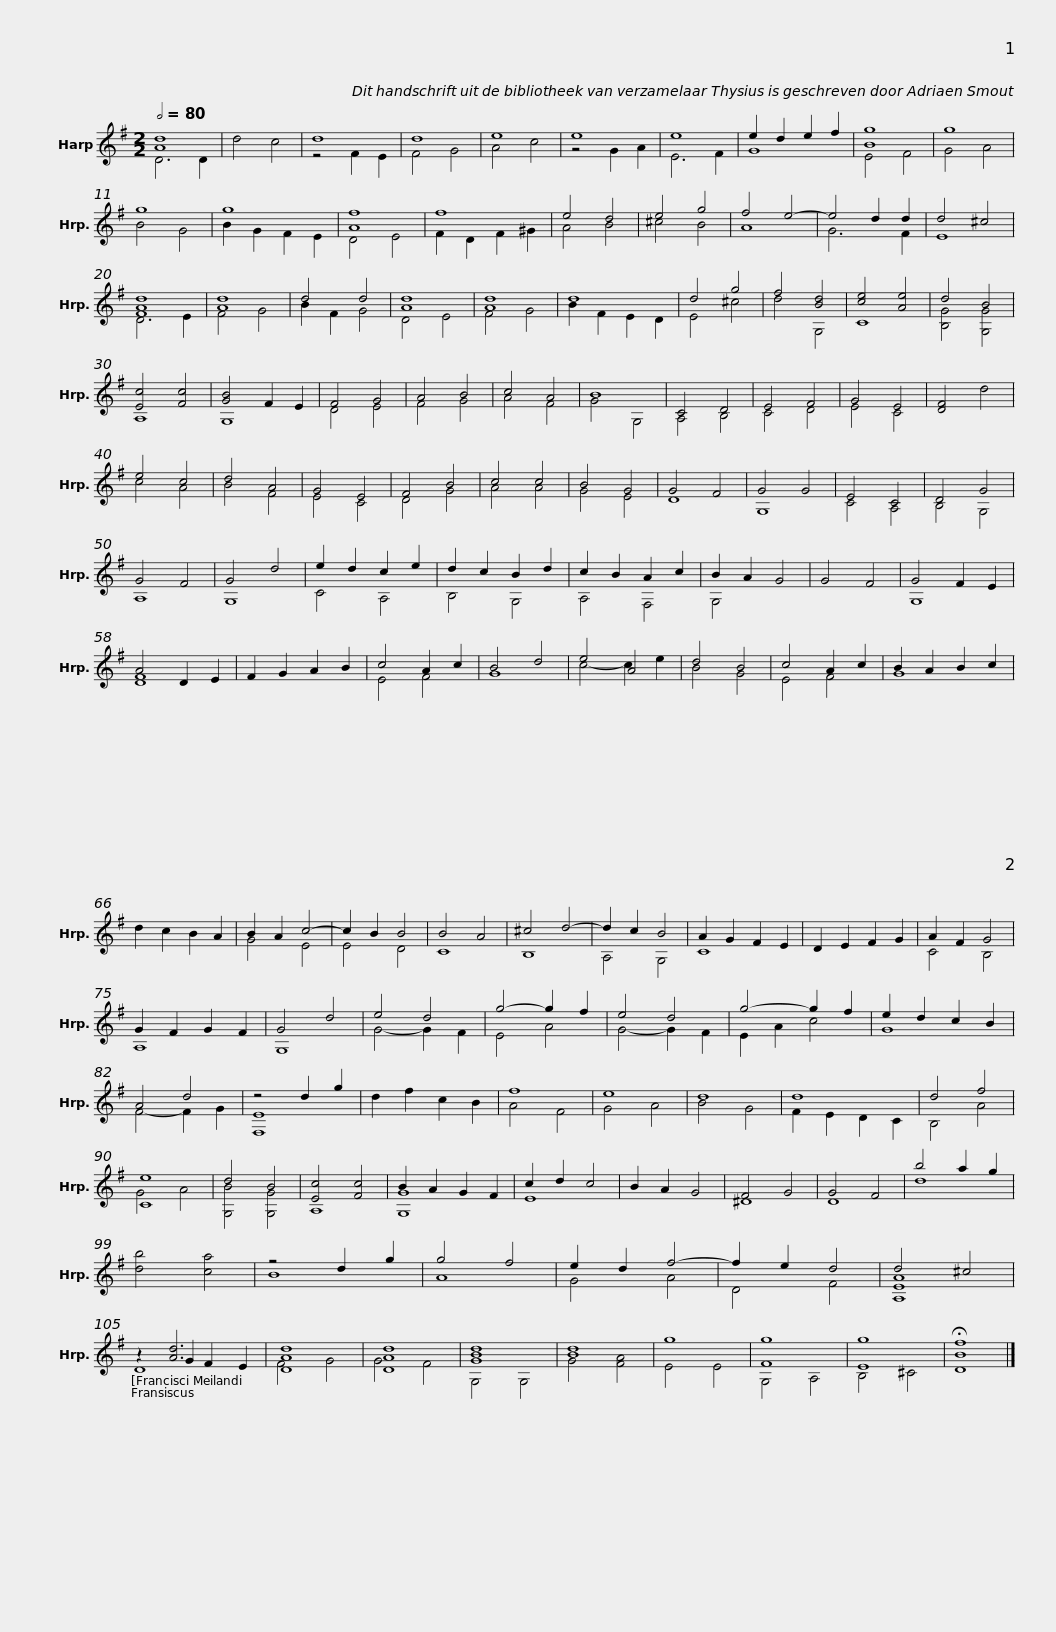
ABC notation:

X:1
%%score ( 1 2 3 )
L:1/8
Q:1/2=80
M:2/2
I:linebreak $
K:G
V:1 treble
V:2 treble
V:3 treble
V:1
 [Ad]8 | d4 c4 | d8 | d8 | e8 | %5
 e8 | e8 | e2 d2 e2 f2 |$ [Bg]8 | g8 | %10
 g8 | g8 | [Af]8 | f8 | e4 d4 | %15
 e4 g4 |$ f4 e4- | e4 d2 d2 | d4 ^c4 | [FAd]8 | %20
 [Ad]8 | d4 d4 | [Ad]8 | [Ad]8 |$ d8 | %25
 d4 g4 | f4 [Bd]4 | [ce]4 [Ae]4 | d4 B4 | [Ec]4 [Fc]4 | %30
 [GB]4 F2 E2 | F4 G4 |$ A4 B4 | c4 A4 | B8 | %35
 C4 D4 | E4 F4 | G4 E4 | [DF]4 d4 | e4 c4 |$ %40
 d4 A4 | G4 E4 | F4 B4 | c4 c4 | B4 G4 | %45
 G4 F4 | G4 G4 | E4 C4 |$ D4 G4 | G4 F4 | %50
 G4 d4 | e2 d2 c2 e2 | d2 c2 B2 d2 | c2 B2 A2 c2 | B2 A2 G4 | %55
 G4 F4 |$ G4 F2 E2 | A4 D2 E2 | F2 G2 A2 B2 | c4 A2 c2 | %60
 B4 d4 | e4 A4 | d4 B4 | c4 A2 c2 |$ B2 A2 B2 c2 | %65
 d2 c2 B2 A2 | B2 A2 c4- | c2 B2 B4 | B4 A4 | ^c4 d4- | %70
 d2 c2 B4 | A2 G2 F2 E2 |$ D2 E2 F2 G2 | A2 F2 G4 | G2 F2 G2 F2 | %75
 G4 d4 | e4 d4 | g4- g2 f2 | e4 d4 | g4- g2 f2 |$ %80
 e2 d2 c2 B2 | A4 d4 | z4 d2 g2 | d2 f2 c2 B2 | f8 | %85
 e8 | d8 | d8 |$ d4 f4 | [Ce]8 | %90
 d4 B4 | [Ec]4 [Fc]4 | B2 A2 G2 F2 | c2 d2 c4 | B2 A2 G4 | %95
 F4 G4 |$ G4 F4 | b4 a2 g2 | [db]4 [ca]4 | z4 d2 g2 | %100
 g4 f4 | e2 d2 f4- | f2 e2 d4 | d4 ^c4 |$ z2 [Ad]6 | %105
 [DAd]8 | [DAd]8 | [GBd]8 | [Bd]8 | g8 | %110
 [Fg]8 | [Eg]8 | !fermata![Bf]8 |] %113
V:2
 D6 D2 | x8 | z4 F2 E2 | F4 G4 | A4 c4 | %5
 z4 G2 A2 | E6 F2 | G8 |$ E4 F4 | G4 A4 | %10
 B4 G4 | B2 G2 F2 E2 | D4 E4 | F2 D2 F2 ^G2 | A4 B4 | %15
 ^c4 B4 |$ A8 | G6 F2 | E8 | D6 E2 | %20
 F4 G4 | B2 F2 G4 | D4 E4 | F4 G4 |$ B2 F2 E2 D2 | %25
 E4 ^c4 | d4 G,4 | C8 | [B,G]4 [G,G]4 | A,8 | %30
 G,8 | D4 E4 |$ F4 G4 | A4 F4 | G4 G,4 | %35
 A,4 B,4 | C4 D4 | E4 C4 | x8 | c4 A4 |$ %40
 B4 F4 | E4 C4 | D4 G4 | A4 A4 | G4 E4 | %45
 D8 | G,8 | C4 A,4 |$ B,4 G,4 | A,8 | %50
 G,8 | C4 A,4 | B,4 G,4 | A,4 F,4 | G,4 x4 | %55
 x8 |$ G,8 | [DF]8 | x8 | E4 F4 | %60
 G8 | c4- c2 e2 | B4 G4 | E4 F4 |$ G8 | %65
 x8 | G4 E4 | E4 D4 | C8 | B,8 | %70
 A,4 G,4 | C8 |$ x8 | C4 B,4 | A,8 | %75
 G,8 | G4- G2 F2 | E4 A4 | G4- G2 F2 | E2 A2 c4 |$ %80
 G8 | F4- F2 G2 | [F,E]8 | x8 | A4 F4 | %85
 G4 A4 | B4 G4 | F2 E2 D2 C2 |$ B,4 A4 | G4 A4 | %90
 [G,B]4 [G,G]4 | A,8 | [G,G]8 | E8 | x8 | %95
 ^D8 |$ D8 | d8 | x8 | B8 | %100
 A8 | G4 A4 | D4 F4 | [A,EA]8 |$ x2 G2 F2 E2 | %105
 F4 G4 | G4 F4 | G,4 G,4 | G4 [FA]4 | E4 E4 | %110
 G,4 A,4 | B,4 ^C4 | D8 |] %113
V:3
 x8 | x8 | x8 | x8 | x8 | %5
 x8 | x8 | x8 |$ x8 | x8 | %10
 x8 | x8 | x8 | x8 | x8 | %15
 x8 |$ x8 | x8 | x8 | x8 | %20
 x8 | x8 | x8 | x8 |$ x8 | %25
 x8 | x8 | x8 | x8 | x8 | %30
 x8 | x8 |$ x8 | x8 | x8 | %35
 x8 | x8 | x8 | x8 | x8 |$ %40
 x8 | x8 | x8 | x8 | x8 | %45
 x8 | x8 | x8 |$ x8 | x8 | %50
 x8 | x8 | x8 | x8 | x8 | %55
 x8 |$ x8 | x8 | x8 | x8 | %60
 x8 | x8 | x8 | x8 |$ x8 | %65
 x8 | x8 | x8 | x8 | x8 | %70
 x8 | x8 |$ x8 | x8 | x8 | %75
 x8 | x8 | x8 | x8 | x8 |$ %80
 x8 | x8 | x8 | x8 | x8 | %85
 x8 | x8 | x8 |$ x8 | x8 | %90
 x8 | x8 | x8 | x8 | x8 | %95
 x8 |$ x8 | x8 | x8 | x8 | %100
 x8 | x8 | x8 | x8 |$ D8 | %105
 x8 | x8 | x8 | x8 | x8 | %110
 x8 | x8 | x8 |] %113
